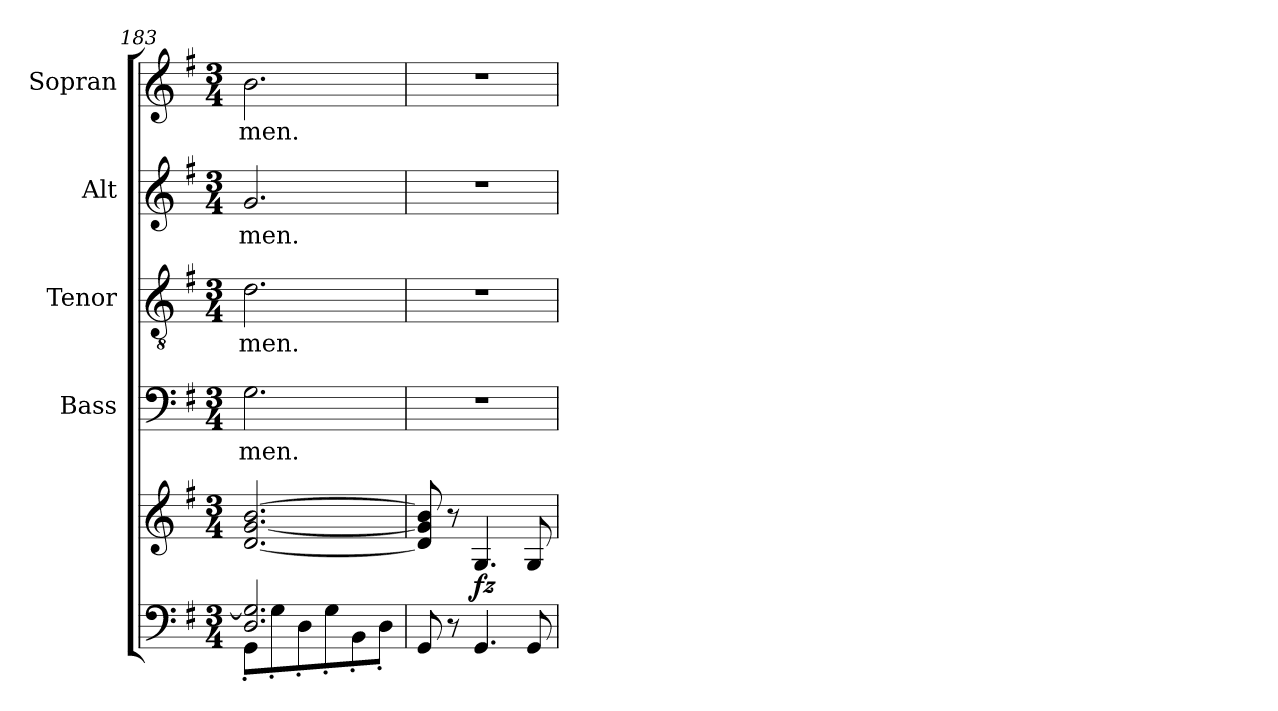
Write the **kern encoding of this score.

**kern	**kern	**dynam	**kern	**text	**kern	**text	**kern	**text	**kern	**text
*part5	*part5	*part5	*part4	*part4	*part3	*part3	*part2	*part2	*part1	*part1
*staff6	*staff5	*staff5/6	*staff4	*staff4	*staff3	*staff3	*staff2	*staff2	*staff1	*staff1
*	*	*	*I"Bass	*	*I"Tenor	*	*I"Alt	*	*I"Sopran	*
*	*	*	*I'B.	*	*I'T.	*	*I'A.	*	*I'S.	*
*clefF4	*clefG2	*	*clefF4	*	*clefGv2	*	*clefG2	*	*clefG2	*
*k[f#]	*k[f#]	*	*k[f#]	*	*k[f#]	*	*k[f#]	*	*k[f#]	*
*G:	*G:	*	*G:	*	*G:	*	*G:	*	*G:	*
*M3/4	*M3/4	*	*M3/4	*	*M3/4	*	*M3/4	*	*M3/4	*
=183	=183	=183	=183	=183	=183	=183	=183	=183	=183	=183
*^	*	*	*	*	*	*	*	*	*	*
!	!	!	!	!	!LO:LY:b	!	!LO:LY:b	!	!LO:LY:b	!	!LO:LY:b
2.D/ 2.G/]	8GG'<\L	[2.d/ [2.g/ [2.b/	.	2.G\	-men.	2.d\	-men.	2.g/	-men.	2.b\	-men.
.	8G'<\	.	.	.	.	.	.	.	.	.	.
.	8D'<\	.	.	.	.	.	.	.	.	.	.
.	8G'<\	.	.	.	.	.	.	.	.	.	.
.	8BB'<\	.	.	.	.	.	.	.	.	.	.
.	8D'<\J	.	.	.	.	.	.	.	.	.	.
*v	*v	*	*	*	*	*	*	*	*	*	*
=184	=184	=184	=184	=184	=184	=184	=184	=184	=184	=184
8GG/	8d/] 8g/] 8b/]	.	2.r	.	2.r	.	2.r	.	2.r	.
8r	8r	.	.	.	.	.	.	.	.	.
!	!	!LO:DY:b	!	!	!	!	!	!	!	!
4.GG/	4.G/	fz	.	.	.	.	.	.	.	.
8GG/	8G/	.	.	.	.	.	.	.	.	.
=	=	=	=	=	=	=	=	=	=	=
*-	*-	*-	*-	*-	*-	*-	*-	*-	*-	*-
